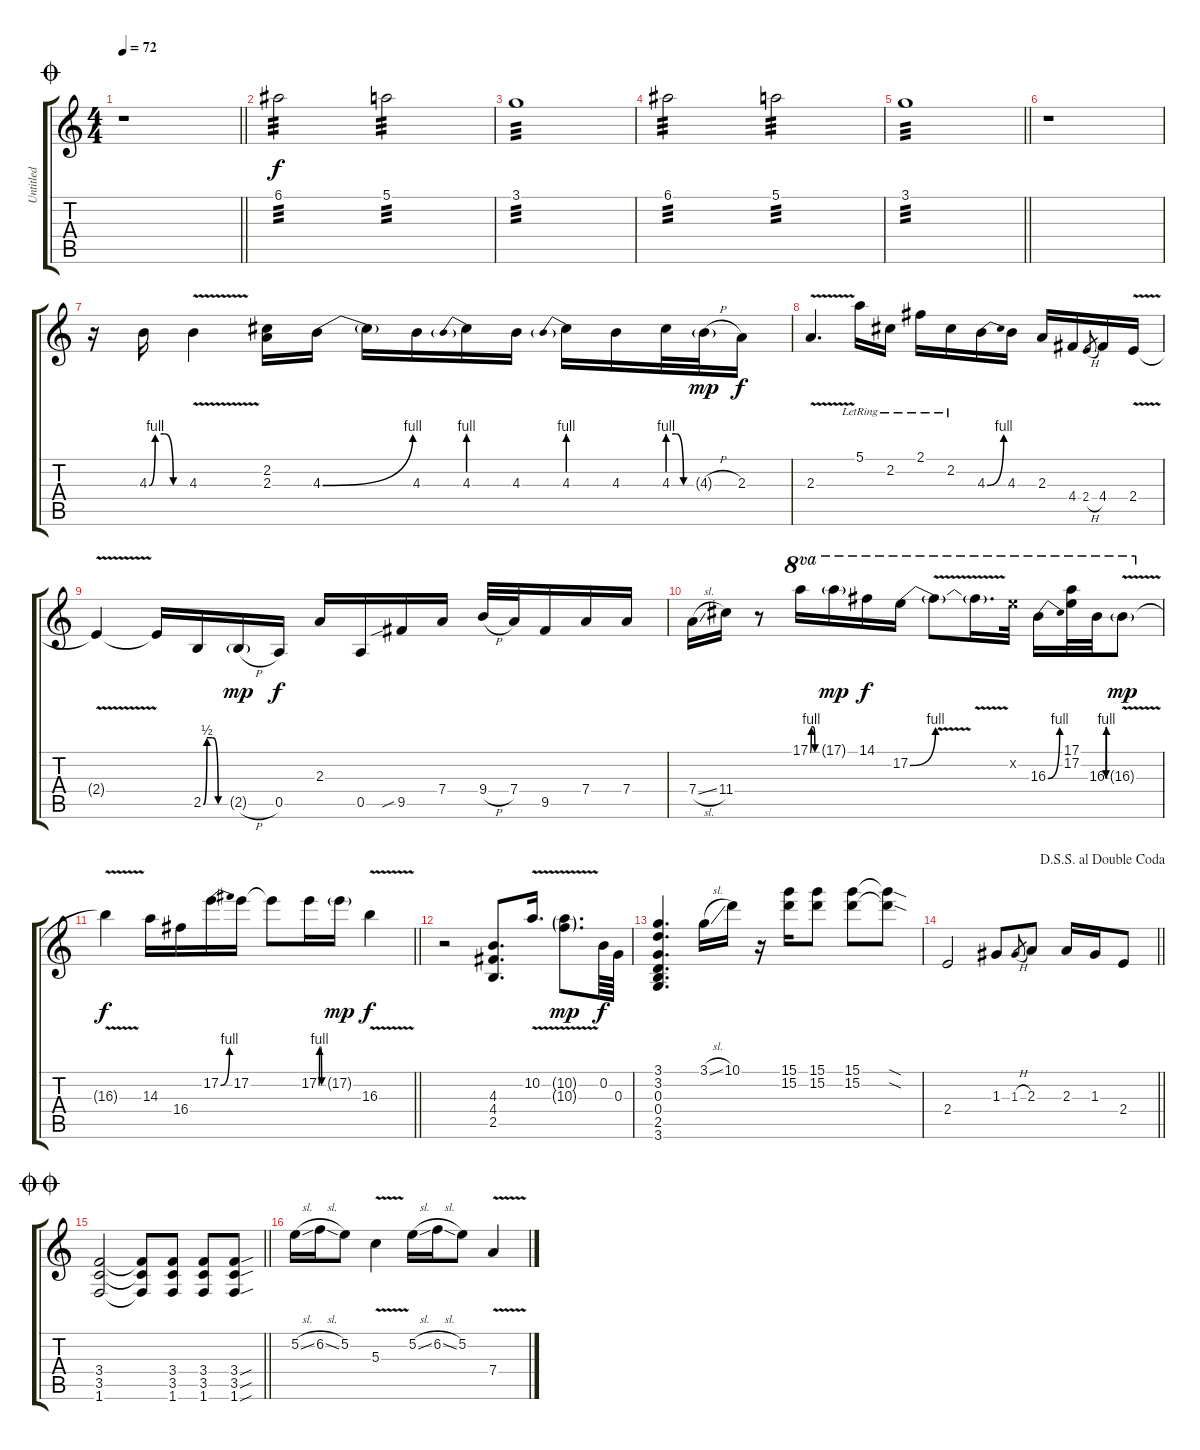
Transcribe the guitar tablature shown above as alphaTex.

\track ("Untitled" "Untitled") {instrument distortionguitar}
\staff {score tabs}
\tuning (E4 B3 G3 D3 A2 E2) {hide}
\ts (4 4)
\jump coda
\tempo 72
\clef g2
\barLineRight lightlight
\ks c
r.1{dy f} |
6.1.2{tp 3} 5.1.2{tp 3} |
3.1.1{tp 3} |
6.1.2{tp 3} 5.1.2{tp 3} |
\barLineRight lightlight
3.1.1{tp 3} |
r.1 |
r.16 4.3{be (custom 0 0 10 4 25 4 40 0 60 0)}.16 4.3{v}.4 (2.2 2.3).16 4.3{be (bend 0 0 60 4)}.16 4.3{t}.16 4.3.16 4.3{be (prebend 0 4 60 4)}.16 4.3.16 4.3{be (prebend 0 4 60 4)}.16 4.3.16 4.3{be (custom 0 4 20 4 40 0 60 0)}.32 4.3{h g}.32{dy mp} 2.3.16{dy f} |
2.3{v}.4{d} 5.1{lr}.16 2.2{lr}.16 2.1{lr}.16 2.2{lr}.16 4.3{be (bend 0 0 60 4)}.16 4.3.16 2.3.16 4.4.16 2.4{h}.8{gr} 4.4.16 2.4{v}.16 |
2.4{t}.4 2.4{t}.16 2.5{be (custom 0 0 10 2 25 2 40 0 60 0)}.16 2.5{h g}.16{dy mp} 0.5.16{dy f} 2.3.16 0.5.16 9.5{sib}.16 7.4.16 9.4{h}.32 7.4.32 9.5.16 7.4.16 7.4.16 |
7.4{sl}.16 11.4.16 r.8 17.1{be (custom 0 0 10 4 25 4 40 0 60 0)}.16{ot 8va} 17.1{g}.16{ot 8va dy mp} 14.1.16{ot 8va dy f} 17.2{be (bend 0 0 60 4)}.16{ot 8va} 17.2{v t}.8{ot 8va} 17.2{v t}.16{d ot 8va} 17.2{x}.32{ot 8va} 16.3{be (bend 0 0 60 4)}.16{ot 8va} (17.1 17.2).32{ot 8va} 16.3{be (custom 0 0 10 4 25 4 40 0 60 0)}.32{ot 8va} 16.3{v g}.8{ot 8va dy mp} |
\barLineRight lightlight
16.3{v t}.4{dy f} 14.3.16 16.4.16 17.2{be (bend 0 0 60 4)}.16 17.2.16 17.2{t}.8 17.2{be (custom 0 0 10 4 25 4 40 0 60 0)}.16 17.2{g}.16{dy mp} 16.3{v}.4{dy f} |
r.2 (4.3 4.4 2.5).8{d} 10.2{v}.16{d} (10.2{v g} 10.3{v g}).8{d dy mp} 0.2.64{dy f} 0.3.64 |
(3.1 3.2 0.3 0.4 2.5 3.6).4{d} 3.1{sl}.16 10.1.16 r.16 (15.1 15.2).16 (15.1 15.2).8 (15.1 15.2).8 (15.1{sod t} 15.2{sod t}).8 |
\jump dalsegnosegnoaldoublecoda
\barLineRight lightlight
2.4.2 1.3.8 1.3{h}.8{gr} 2.3.8 2.3.16 1.3.16 2.4.8 |
\jump doublecoda
\barLineRight lightlight
(3.4 3.5 1.6).2 (3.4{t} 3.5{t} 1.6{t}).8 (3.4 3.5 1.6).8 (3.4 3.5 1.6).8 (3.4{sou} 3.5{sou} 1.6{sou}).8 |
5.2{sl}.16 6.2{sl}.16 5.2.8 5.3{v}.4 5.2{sl}.16 6.2{sl}.16 5.2.8 7.4{v}.4
